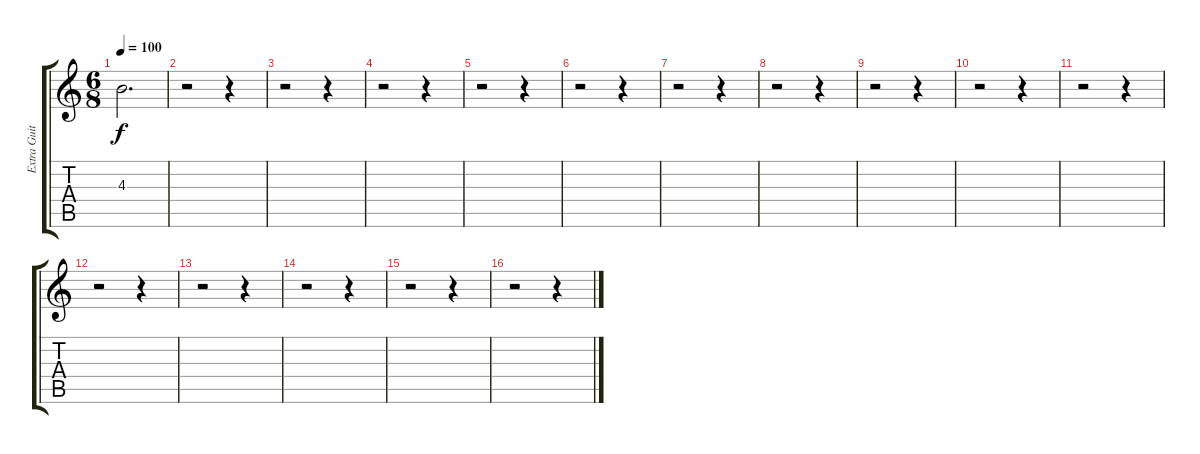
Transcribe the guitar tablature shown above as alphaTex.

\track ("Extra Guitar" "Extra Guit") {instrument overdrivenguitar}
\staff {score tabs}
\tuning (E4 B3 G3 D3 A2 E2) {hide}
\ts (6 8)
\tempo 100
\clef g2
\ks c
4.3{t}.2{d dy f volume 0} |
r.2 r.4 |
r.2 r.4 |
r.2 r.4 |
r.2 r.4 |
r.2 r.4 |
r.2 r.4 |
r.2 r.4 |
r.2 r.4 |
r.2 r.4 |
r.2 r.4 |
r.2 r.4 |
r.2 r.4 |
r.2 r.4 |
r.2 r.4 |
r.2 r.4
